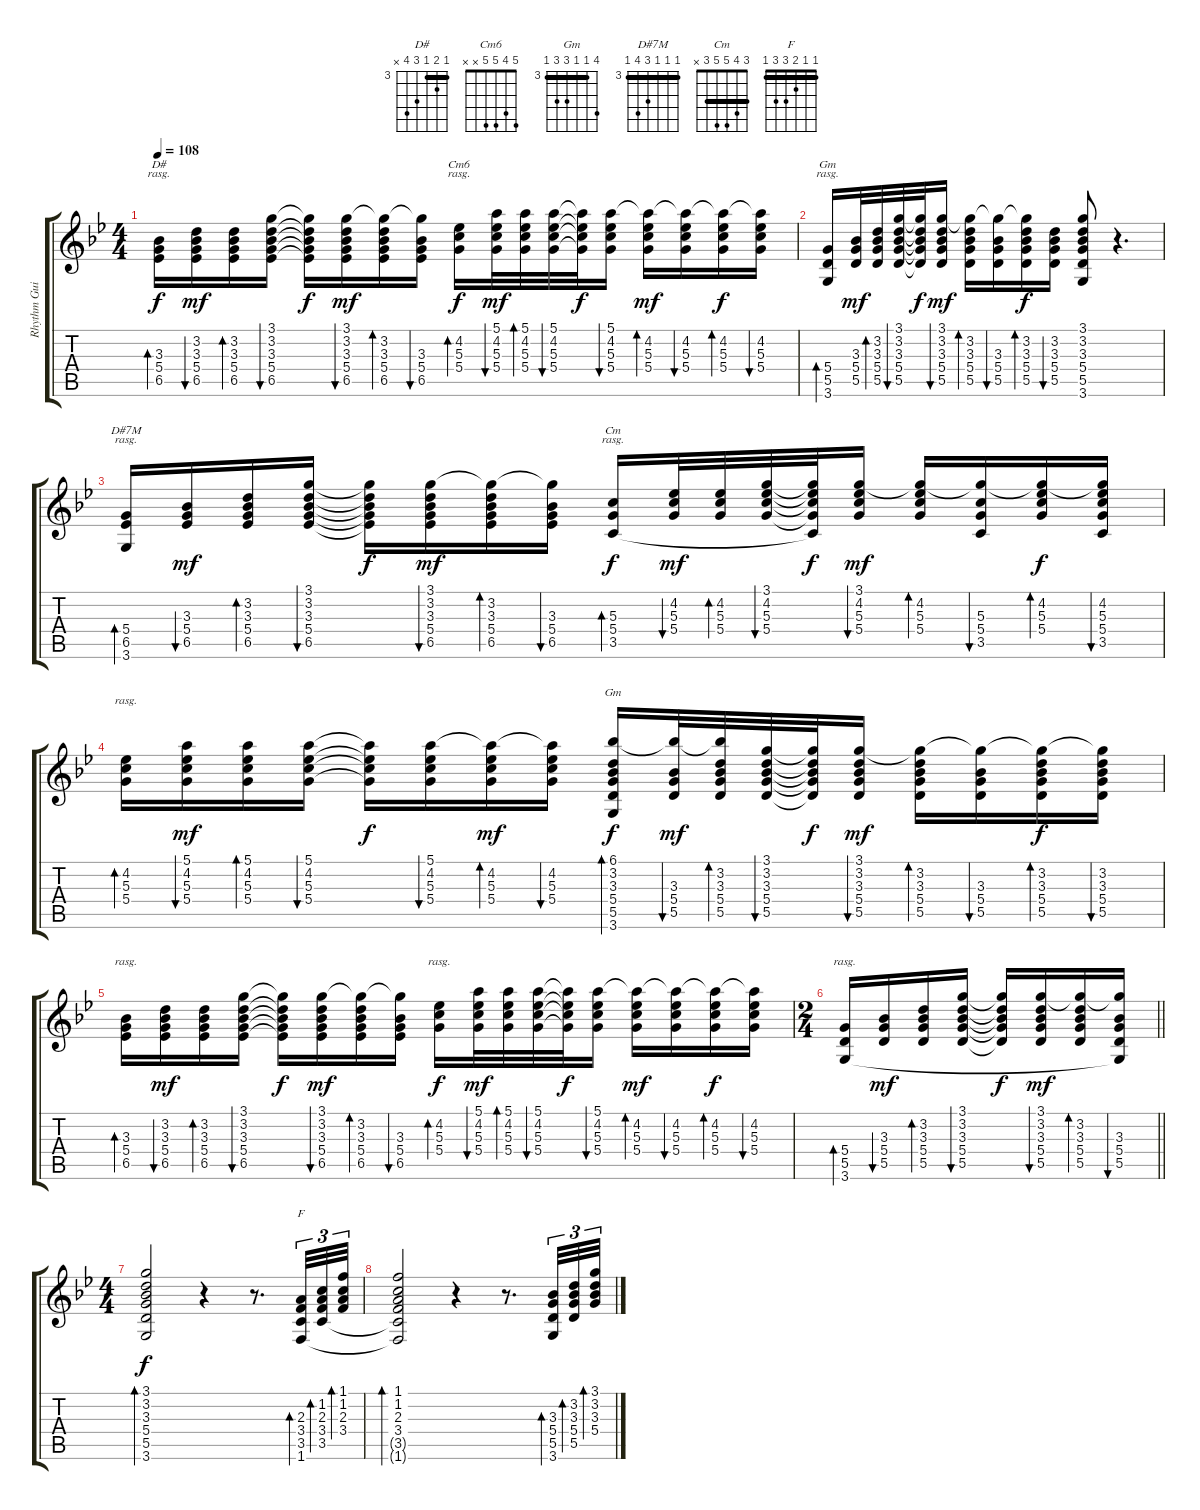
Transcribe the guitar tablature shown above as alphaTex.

\track ("Rhythm Guitar 2" "Rhythm Gui") {instrument acousticguitarsteel}
\staff {score tabs}
\tuning (E4 B3 G3 D3 A2 E2) {hide}
\chord ("D#" 3 4 3 5 6 x) {firstfret 3 barre 3}
\chord ("Cm6" 5 4 5 5 x x)
\chord ("Gm" 3 3 3 5 5 3) {barre 3}
\chord ("D#7M" 3 3 3 5 6 3) {firstfret 3 barre 3}
\chord ("Cm" 3 4 5 5 3 x) {barre 3}
\chord ("Gm" 6 3 3 5 5 3) {firstfret 3 barre 3}
\chord ("F" 1 1 2 3 3 1) {barre 1}
\ts (4 4)
\tempo 108
\clef g2
\ks gminor
(3.3 5.4 6.5).16{bd 120 ch "D#" rasg ii dy f} (3.2 3.3 5.4 6.5).16{bu 30 dy mf} (3.2 3.3 5.4 6.5).16{bd 30} (3.1 3.2 3.3 5.4 6.5).16{bu 60} (3.1{t} 3.2{t} 3.3{t} 5.4{t} 6.5{t}).16{dy f} (3.1 3.2 3.3 5.4 6.5).16{bu 120 dy mf} (3.1{t} 3.2 3.3 5.4 6.5).16{bd 120} (3.1{t} 3.3 5.4 6.5).16{bu 120} (4.2 5.3 5.4).16{bd 120 ch "Cm6" rasg ii dy f} (5.1 4.2 5.3 5.4).32{bu 30 dy mf} (5.1 4.2 5.3 5.4).32{bd 30} (5.1 4.2 5.3 5.4).32{bu 30} (5.1{t} 4.2{t} 5.3{t} 5.4{t}).32{dy f} (5.1 4.2 5.3 5.4).16{bu 30} (5.1{t} 4.2 5.3 5.4).16{bd 30 dy mf} (5.1{t} 4.2 5.3 5.4).16{bu 30} (5.1{t} 4.2 5.3 5.4).16{bd 120 dy f} (5.1{t} 4.2 5.3 5.4).16{bu 120} |
(5.4 5.5 3.6).16{bd 120 ch "Gm" rasg ii} (3.3 5.4 5.5).32{dy mf} (3.2 3.3 5.4 5.5).32{bd 30} (3.1 3.2 3.3 5.4 5.5).32{bu 60} (3.1{t} 3.2{t} 3.3{t} 5.4{t} 5.5{t}).32{dy f} (3.1 3.2 3.3 5.4 5.5).16{bu 120 dy mf} (3.1{t} 3.2 3.3 5.4 5.5).16{bd 120} (3.1{t} 3.3 5.4 5.5).16{bu 120} (3.1{t} 3.2 3.3 5.4 5.5).16{bd 120 dy f} (3.2 3.3 5.4 5.5).16{bu 120} (3.1 3.2 3.3 5.4 5.5 3.6).8 r.4{d} |
(5.4 6.5 3.6).16{bd 120 ch "D#7M" rasg ii} (3.3 5.4 6.5).16{bu 30 dy mf} (3.2 3.3 5.4 6.5).16{bd 30} (3.1 3.2 3.3 5.4 6.5).16{bu 60} (3.1{t} 3.2{t} 3.3{t} 5.4{t} 6.5{t}).16{dy f} (3.1 3.2 3.3 5.4 6.5).16{bu 120 dy mf} (3.1{t} 3.2 3.3 5.4 6.5).16{bd 120} (3.1{t} 3.3 5.4 6.5).16{bu 120} (5.3 5.4 3.5).16{bd 120 ch "Cm" rasg ii dy f} (4.2 5.3 5.4).32{bu 30 dy mf} (4.2 5.3 5.4).32{bd 30} (3.1 4.2 5.3 5.4).32{bu 60} (3.1{t} 4.2{t} 5.3{t} 5.4{t} 3.5{t}).32{dy f} (3.1 4.2 5.3 5.4).16{bu 120 dy mf} (3.1{t} 4.2 5.3 5.4).16{bd 120} (3.1{t} 5.3 5.4 3.5).16{bu 120} (3.1{t} 4.2 5.3 5.4).16{bd 120 dy f} (3.1{t} 4.2 5.3 5.4 3.5).16{bu 120} |
(4.2 5.3 5.4).16{bd 120 rasg ii} (5.1 4.2 5.3 5.4).16{bu 30 dy mf} (5.1 4.2 5.3 5.4).16{bd 30} (5.1 4.2 5.3 5.4).16{bu 30} (5.1{t} 4.2{t} 5.3{t} 5.4{t}).16{dy f} (5.1 4.2 5.3 5.4).16{bu 30} (5.1{t} 4.2 5.3 5.4).16{bd 30 dy mf} (5.1{t} 4.2 5.3 5.4).16{bu 30} (6.1 3.2 3.3 5.4 5.5 3.6).16{bd 30 ch "Gm" dy f} (6.1{t} 3.3 5.4 5.5).32{bu 30 dy mf} (6.1{t} 3.2 3.3 5.4 5.5).32{bd 30} (3.1 3.2 3.3 5.4 5.5).32{bu 60} (3.1{t} 3.2{t} 3.3{t} 5.4{t} 5.5{t}).32{dy f} (3.1 3.2 3.3 5.4 5.5).16{bu 120 dy mf} (3.1{t} 3.2 3.3 5.4 5.5).16{bd 120} (3.1{t} 3.3 5.4 5.5).16{bu 120} (3.1{t} 3.2 3.3 5.4 5.5).16{bd 120 dy f} (3.1{t} 3.2 3.3 5.4 5.5).16{bu 120} |
(3.3 5.4 6.5).16{bd 120 rasg ii} (3.2 3.3 5.4 6.5).16{bu 30 dy mf} (3.2 3.3 5.4 6.5).16{bd 30} (3.1 3.2 3.3 5.4 6.5).16{bu 60} (3.1{t} 3.2{t} 3.3{t} 5.4{t} 6.5{t}).16{dy f} (3.1 3.2 3.3 5.4 6.5).16{bu 120 dy mf} (3.1{t} 3.2 3.3 5.4 6.5).16{bd 120} (3.1{t} 3.3 5.4 6.5).16{bu 120} (4.2 5.3 5.4).16{bd 120 rasg ii dy f} (5.1 4.2 5.3 5.4).32{bu 30 dy mf} (5.1 4.2 5.3 5.4).32{bd 30} (5.1 4.2 5.3 5.4).32{bu 30} (5.1{t} 4.2{t} 5.3{t} 5.4{t}).32{dy f} (5.1 4.2 5.3 5.4).16{bu 30} (5.1{t} 4.2 5.3 5.4).16{bd 30 dy mf} (5.1{t} 4.2 5.3 5.4).16{bu 30} (5.1{t} 4.2 5.3 5.4).16{bd 120 dy f} (5.1{t} 4.2 5.3 5.4).16{bu 120} |
\ts (2 4)
\barLineRight lightlight
(5.4 5.5 3.6).16{bd 120 rasg ii} (3.3 5.4 5.5).16{bu 30 dy mf} (3.2 3.3 5.4 5.5).16{bd 30} (3.1 3.2 3.3 5.4 5.5).16{bu 60} (3.1{t} 3.2{t} 3.3{t} 5.4{t} 5.5{t}).16{dy f} (3.1 3.2 3.3 5.4 5.5).16{bu 120 dy mf} (3.1{t} 3.2 3.3 5.4 5.5).16{bd 120} (3.1{t} 3.3 5.4 5.5 3.6{t}).16{bu 120} |
\ts (4 4)
\section ("" "")
(3.1 3.2 3.3 5.4 5.5 3.6).2{bd 120 dy f} r.4 r.8{d} (2.3 3.4 3.5 1.6).32{tu (3 2) bd 120 ch "F"} (1.2 2.3 3.4 3.5).32{tu (3 2) bd 120} (1.1 1.2 2.3 3.4).32{tu (3 2) bd 120} |
(1.1 1.2 2.3 3.4 3.5{t} 1.6{t}).2{bd 120} r.4 r.8{d} (3.3 5.4 5.5 3.6).32{tu (3 2) bd 120} (3.2 3.3 5.4 5.5).32{tu (3 2) bd 120} (3.1 3.2 3.3 5.4).32{tu (3 2) bd 120}
